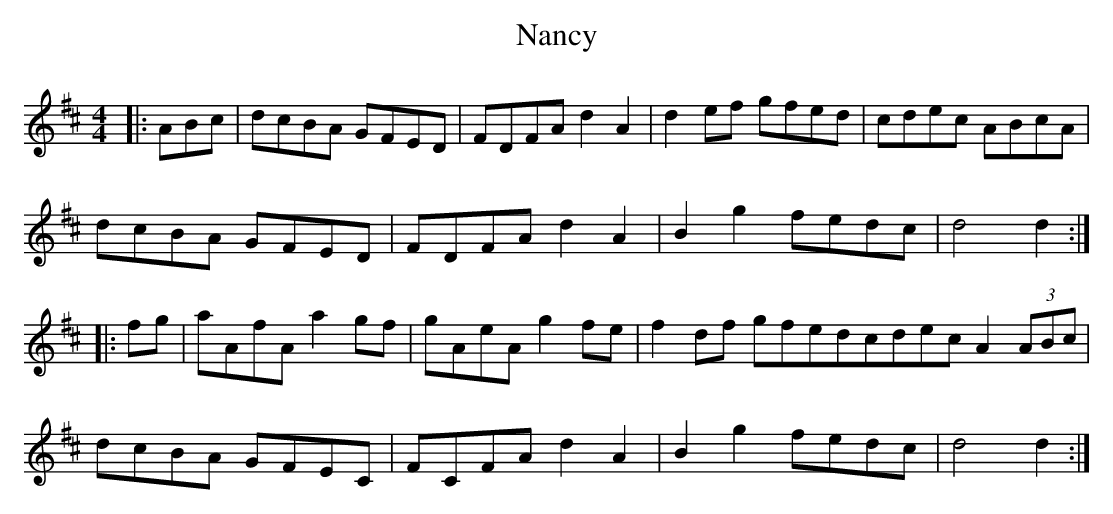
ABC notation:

X:1
T: Nancy
M: 4/4
L: 1/8
K: Dmaj
|:ABc|dcBA GFED|FDFA d2 A2|d2 ef gfed|cdec ABcA|
dcBA GFED|FDFAd2 A2|B2 g2 fedc|d4 d2:|
|:fg |aAfA a2 gf|gAeA g2 fe|f2 df gfedcdec A2 (3ABc|
dcBA GFEC|FCFA d2 A2|B2 g2 fedc|d4 d2:|
